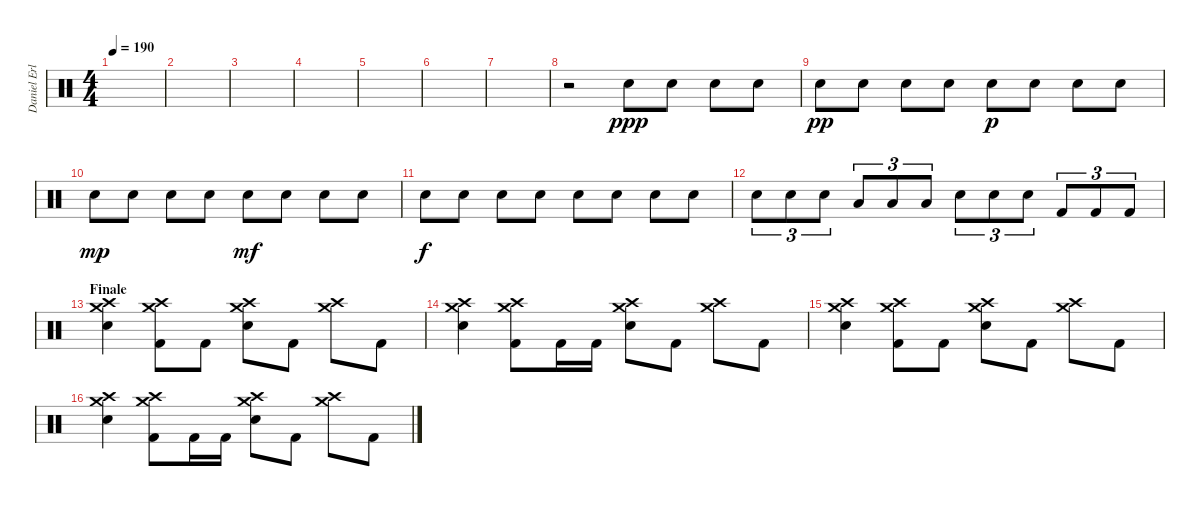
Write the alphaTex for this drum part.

\track ("Daniel Erlandson" "Daniel Erl") {instrument percussion}
\staff {score}
\articulation defaults
\ts (4 4)
\tempo 190
\clef neutral
\ks c
|
|
|
|
|
|
|
r.2 "Electric Snare (hit)".8{dy ppp} "Electric Snare (hit)".8 "Electric Snare (hit)".8 "Electric Snare (hit)".8 |
"Electric Snare (hit)".8{dy pp} "Electric Snare (hit)".8 "Electric Snare (hit)".8 "Electric Snare (hit)".8 "Electric Snare (hit)".8{dy p} "Electric Snare (hit)".8 "Electric Snare (hit)".8 "Electric Snare (hit)".8 |
"Electric Snare (hit)".8{dy mp} "Electric Snare (hit)".8 "Electric Snare (hit)".8 "Electric Snare (hit)".8 "Electric Snare (hit)".8{dy mf} "Electric Snare (hit)".8 "Electric Snare (hit)".8 "Electric Snare (hit)".8 |
"Electric Snare (hit)".8{dy f} "Electric Snare (hit)".8 "Electric Snare (hit)".8 "Electric Snare (hit)".8 "Electric Snare (hit)".8 "Electric Snare (hit)".8 "Electric Snare (hit)".8 "Electric Snare (hit)".8 |
"Electric Snare (hit)".8{tu (3 2)} "Electric Snare (hit)".8{tu (3 2)} "Electric Snare (hit)".8{tu (3 2)} "Low Floor Tom (hit)".8{tu (3 2)} "Low Floor Tom (hit)".8{tu (3 2)} "Low Floor Tom (hit)".8{tu (3 2)} "Electric Snare (hit)".8{tu (3 2)} "Electric Snare (hit)".8{tu (3 2)} "Electric Snare (hit)".8{tu (3 2)} "Kick (hit) 2".8{tu (3 2)} "Kick (hit) 2".8{tu (3 2)} "Kick (hit) 2".8{tu (3 2)} |
\section ("" "Finale")
("Crash high (hit)" "Crash medium (hit)" "Electric Snare (hit)").4 ("Crash high (hit)" "Crash medium (hit)" "Kick (hit) 2").8 "Kick (hit) 2".8 ("Crash high (hit)" "Crash medium (hit)" "Electric Snare (hit)").8 "Kick (hit) 2".8 ("Crash high (hit)" "Crash medium (hit)").8 "Kick (hit) 2".8 |
("Crash high (hit)" "Crash medium (hit)" "Electric Snare (hit)").4 ("Crash high (hit)" "Crash medium (hit)" "Kick (hit) 2").8 "Kick (hit) 2".16 "Kick (hit) 2".16 ("Crash high (hit)" "Crash medium (hit)" "Electric Snare (hit)").8 "Kick (hit) 2".8 ("Crash high (hit)" "Crash medium (hit)").8 "Kick (hit) 2".8 |
("Crash high (hit)" "Crash medium (hit)" "Electric Snare (hit)").4 ("Crash high (hit)" "Crash medium (hit)" "Kick (hit) 2").8 "Kick (hit) 2".8 ("Crash high (hit)" "Crash medium (hit)" "Electric Snare (hit)").8 "Kick (hit) 2".8 ("Crash high (hit)" "Crash medium (hit)").8 "Kick (hit) 2".8 |
("Crash high (hit)" "Crash medium (hit)" "Electric Snare (hit)").4 ("Crash high (hit)" "Crash medium (hit)" "Kick (hit) 2").8 "Kick (hit) 2".16 "Kick (hit) 2".16 ("Crash high (hit)" "Crash medium (hit)" "Electric Snare (hit)").8 "Kick (hit) 2".8 ("Crash high (hit)" "Crash medium (hit)").8 "Kick (hit) 2".8
